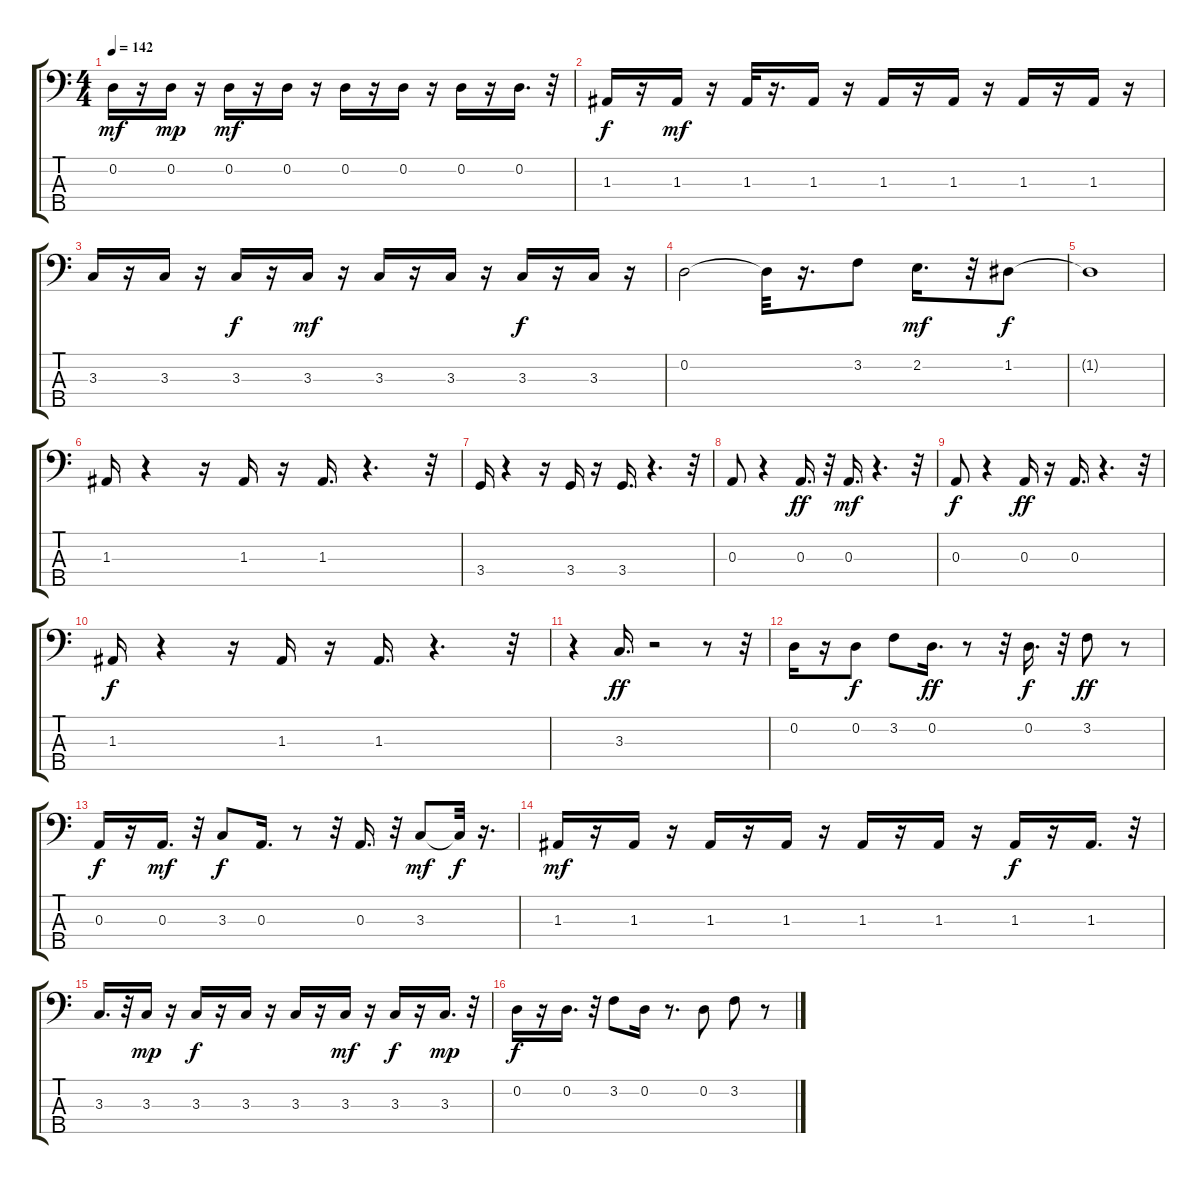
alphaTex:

\track "" {instrument electricbasspick}
\staff {score tabs}
\tuning (G2 D2 A1 E1 B0) {hide}
\ts (4 4)
\tempo 142
\clef f4
\ks c
0.2.16{dy mf} r.16 0.2.16{dy mp} r.16 0.2.16{dy mf} r.16 0.2.16 r.16 0.2.16 r.16 0.2.16 r.16 0.2.16 r.16 0.2.16{d} r.32 |
1.3.16{dy f} r.16 1.3.16{dy mf} r.16 1.3.32 r.16{d} 1.3.16 r.16 1.3.16 r.16 1.3.16 r.16 1.3.16 r.16 1.3.16 r.16 |
3.3.16 r.16 3.3.16 r.16 3.3.16{dy f} r.16 3.3.16{dy mf} r.16 3.3.16 r.16 3.3.16 r.16 3.3.16{dy f} r.16 3.3.16 r.16 |
0.2.2 0.2{t}.32 r.16{d} 3.2.8 2.2.16{d dy mf} r.32 1.2.8{dy f} |
1.2{t}.1 |
1.3.16 r.4 r.16 1.3.16 r.16 1.3.16{d} r.4{d} r.32 |
3.4.16 r.4 r.16 3.4.16 r.16 3.4.16{d} r.4{d} r.32 |
0.3.8 r.4 0.3.16{d dy ff} r.32 0.3.16{d dy mf} r.4{d} r.32 |
0.3.8{dy f} r.4 0.3.16{dy ff} r.16 0.3.16{d} r.4{d} r.32 |
1.3.16{dy f} r.4 r.16 1.3.16 r.16 1.3.16{d} r.4{d} r.32 |
r.4 3.3.16{d dy ff} r.2 r.8 r.32 |
0.2.16 r.16 0.2.8{dy f} 3.2.8 0.2.16{d dy ff} r.8 r.32 0.2.16{d dy f} r.32 3.2.8{dy ff} r.8 |
0.3.16{dy f} r.16 0.3.16{d dy mf} r.32 3.3.8{dy f} 0.3.16{d} r.8 r.32 0.3.16{d} r.32 3.3.8{dy mf} 3.3{t}.32{dy f} r.16{d} |
1.3.16{dy mf} r.16 1.3.16 r.16 1.3.16 r.16 1.3.16 r.16 1.3.16 r.16 1.3.16 r.16 1.3.16{dy f} r.16 1.3.16{d} r.32 |
3.3.16{d} r.32 3.3.16{dy mp} r.16 3.3.16{dy f} r.16 3.3.16 r.16 3.3.16 r.16 3.3.16{dy mf} r.16 3.3.16{dy f} r.16 3.3.16{d dy mp} r.32 |
0.2.16{dy f} r.16 0.2.16{d} r.32 3.2.8 0.2.16 r.8{d} 0.2.8 3.2.8 r.8
